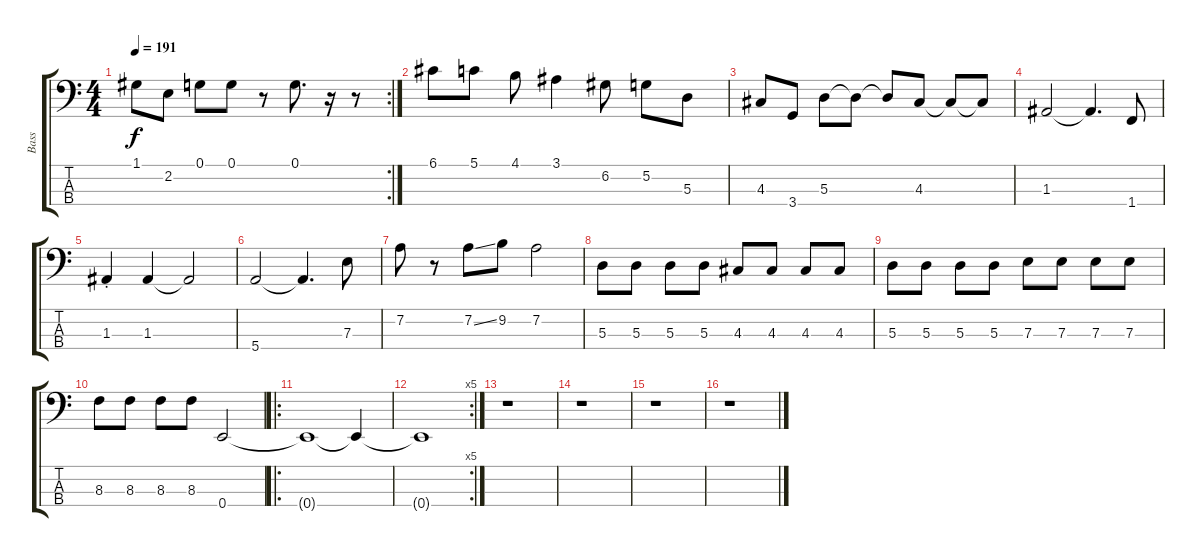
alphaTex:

\track ("Bass" "Bass") {instrument electricbassfinger}
\staff {score tabs}
\tuning (G2 D2 A1 E1) {hide}
\rc 2
\ts (4 4)
\tempo 191
\clef f4
\ks c
1.1.8{dy f} 2.2.8 0.1.8 0.1.8 r.8 0.1.8{d} r.16 r.8 |
6.1.8 5.1.8 4.1.8 3.1.4 6.2.8 5.2.8 5.3.8 |
4.3.8 3.4.8 5.3.8 5.3{t}.8 5.3{t}.8 4.3.8 4.3{t}.8 4.3{t}.8 |
1.3.2 1.3{t}.4{d} 1.4.8 |
1.3{st}.4 1.3.4 1.3{t}.2 |
5.4.2 5.4{t}.4{d} 7.3.8 |
7.2.8 r.8 7.2{ss}.8 9.2.8 7.2.2 |
5.3.8 5.3.8 5.3.8 5.3.8 4.3.8 4.3.8 4.3.8 4.3.8 |
5.3.8 5.3.8 5.3.8 5.3.8 7.3.8 7.3.8 7.3.8 7.3.8 |
8.3.8 8.3.8 8.3.8 8.3.8 0.4.2 |
\ro
0.4{t}.1 0.4{t}.4 |
\rc 5
0.4{t}.1 |
r.1 |
r.1 |
r.1 |
r.1
